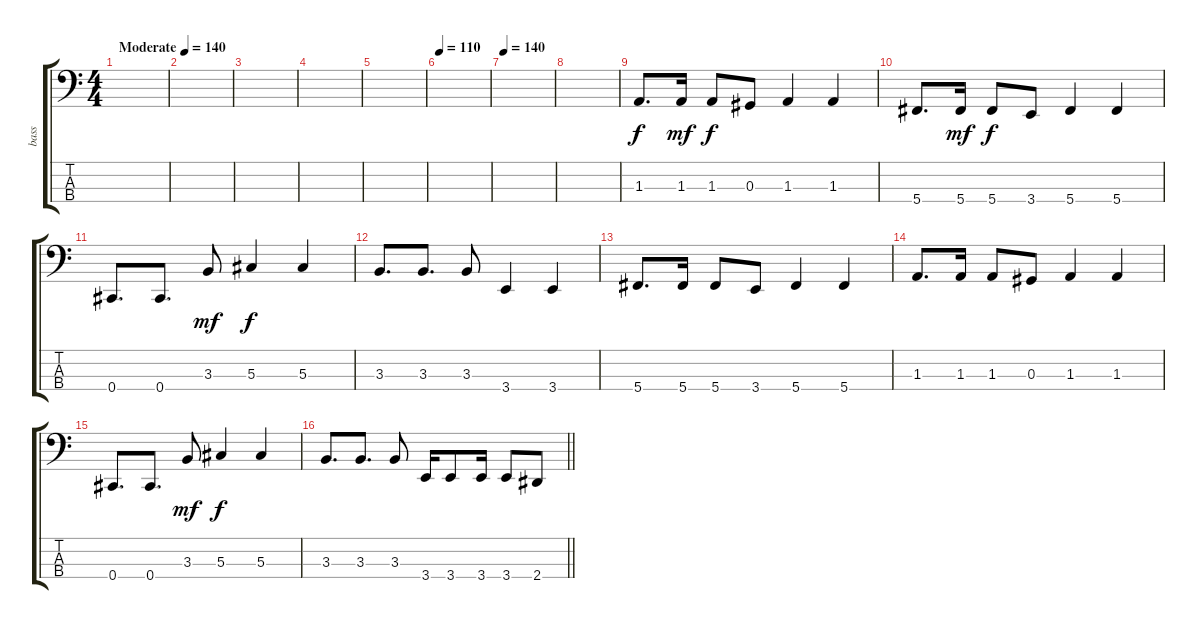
\track ("bass" "bass") {instrument electricbassfinger}
\staff {score tabs}
\tuning (Gb2 Db2 Ab1 Db1) {hide}
\ts (4 4)
\tempo (140 "Moderate")
\tempo 128
\tempo (140 "Moderate")
\clef f4
\ks c
|
|
|
|
|
\tempo 110
|
\tempo 140
|
|
1.3.8{d} 1.3.16{dy mf} 1.3.8{dy f} 0.3.8 1.3.4 1.3.4 |
5.4.8{d} 5.4.16{dy mf} 5.4.8{dy f} 3.4.8 5.4.4 5.4.4 |
0.4.8{d} 0.4.8{d} 3.3.8{dy mf} 5.3.4{dy f} 5.3.4 |
3.3.8{d} 3.3.8{d} 3.3.8 3.4.4 3.4.4 |
5.4.8{d} 5.4.16 5.4.8 3.4.8 5.4.4 5.4.4 |
1.3.8{d} 1.3.16 1.3.8 0.3.8 1.3.4 1.3.4 |
0.4.8{d} 0.4.8{d} 3.3.8{dy mf} 5.3.4{dy f} 5.3.4 |
\barLineRight lightlight
3.3.8{d} 3.3.8{d} 3.3.8 3.4.16 3.4.8 3.4.16 3.4.8 2.4.8
